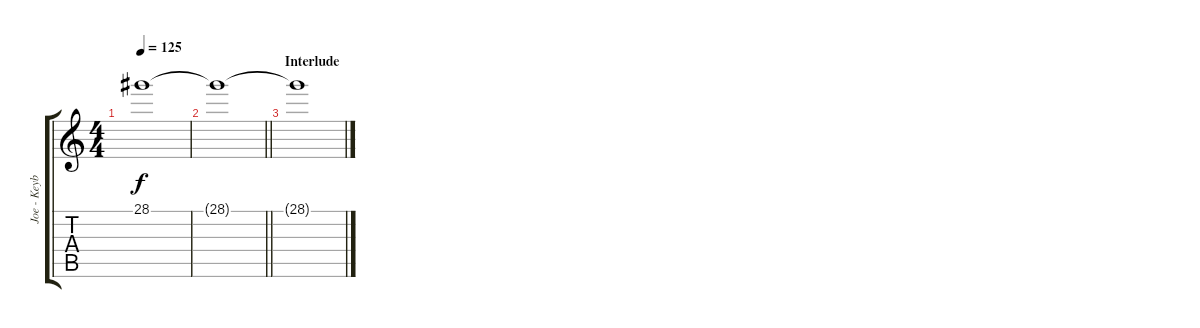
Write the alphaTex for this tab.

\track ("Joe - Keyboards" "Joe - Keyb") {instrument pad8sweep}
\staff {score tabs}
\tuning (E4 B3 G3 D3 A2 E2) {hide}
\ts (4 4)
\tempo 125
\clef g2
\ks c
28.1.1{dy f} |
\barLineRight lightlight
28.1{t}.1 |
\section ("" "Interlude")
28.1{t}.1
